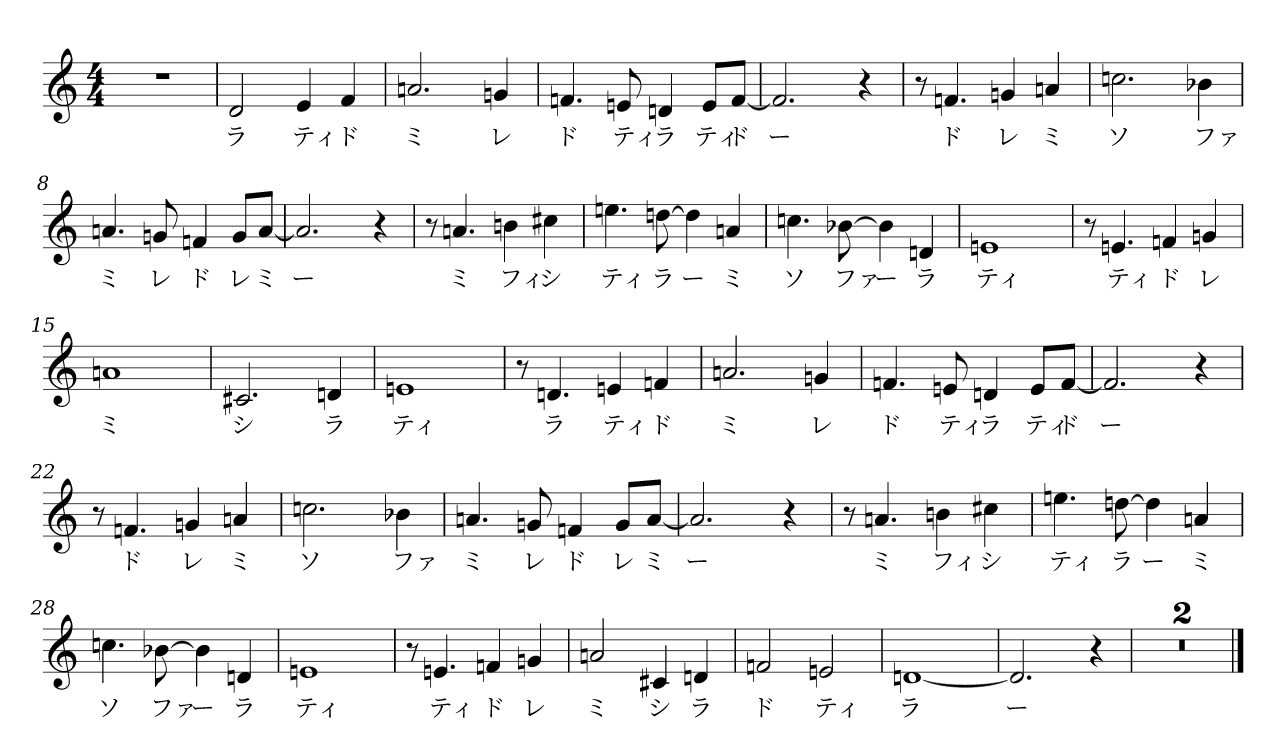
**kern	**text
*part1	*part1
*staff1	*staff1
*clefG2	*
*M4/4	*
=1	=1
1r	.
=2	=2
2d	ラ
4e	ティ
4f	ド
=3	=3
2.an	ミ
4gn	レ
=4	=4
4.fn	ド
8en	ティ
4dn	ラ
8e/L	ティ
[8f/J	ド
=5	=5
2.f]	ー
4r	.
=6	=6
8r	.
4.fn	ド
4gn	レ
4an	ミ
=7	=7
2.ccn	ソ
4b-X	ファ
=8	=8
4.an	ミ
8gn	レ
4fn	ド
8g/L	レ
[8a/J	ミ
=9	=9
2.a]	ー
4r	.
=10	=10
8r	.
4.an	ミ
4bn	フィ
4cc#X	シ
=11	=11
4.een	ティ
[8ddn	ラ
4dd]	ー
4an	ミ
=12	=12
4.ccn	ソ
[8b-X	ファ
4b-]	ー
4dn	ラ
=13	=13
1en	ティ
=14	=14
8r	.
4.en	ティ
4fn	ド
4gn	レ
=15	=15
1an	ミ
=16	=16
2.c#X	シ
4dn	ラ
=17	=17
1en	ティ
=18	=18
8r	.
4.dn	ラ
4en	ティ
4fn	ド
=19	=19
2.an	ミ
4gn	レ
=20	=20
4.fn	ド
8en	ティ
4dn	ラ
8e/L	ティ
[8f/J	ド
=21	=21
2.f]	ー
4r	.
=22	=22
8r	.
4.fn	ド
4gn	レ
4an	ミ
=23	=23
2.ccn	ソ
4b-X	ファ
=24	=24
4.an	ミ
8gn	レ
4fn	ド
8g/L	レ
[8a/J	ミ
=25	=25
2.a]	ー
4r	.
=26	=26
8r	.
4.an	ミ
4bn	フィ
4cc#X	シ
=27	=27
4.een	ティ
[8ddn	ラ
4dd]	ー
4an	ミ
=28	=28
4.ccn	ソ
[8b-X	ファ
4b-]	ー
4dn	ラ
=29	=29
1en	ティ
=30	=30
8r	.
4.en	ティ
4fn	ド
4gn	レ
=31	=31
2an	ミ
4c#X	シ
4dn	ラ
=32	=32
2fn	ド
2en	ティ
=33	=33
[1dn	ラ
=34	=34
2.d]	ー
4r	.
=35	=35
1r	.
=36	=36
1r	.
==	==
*-	*-
